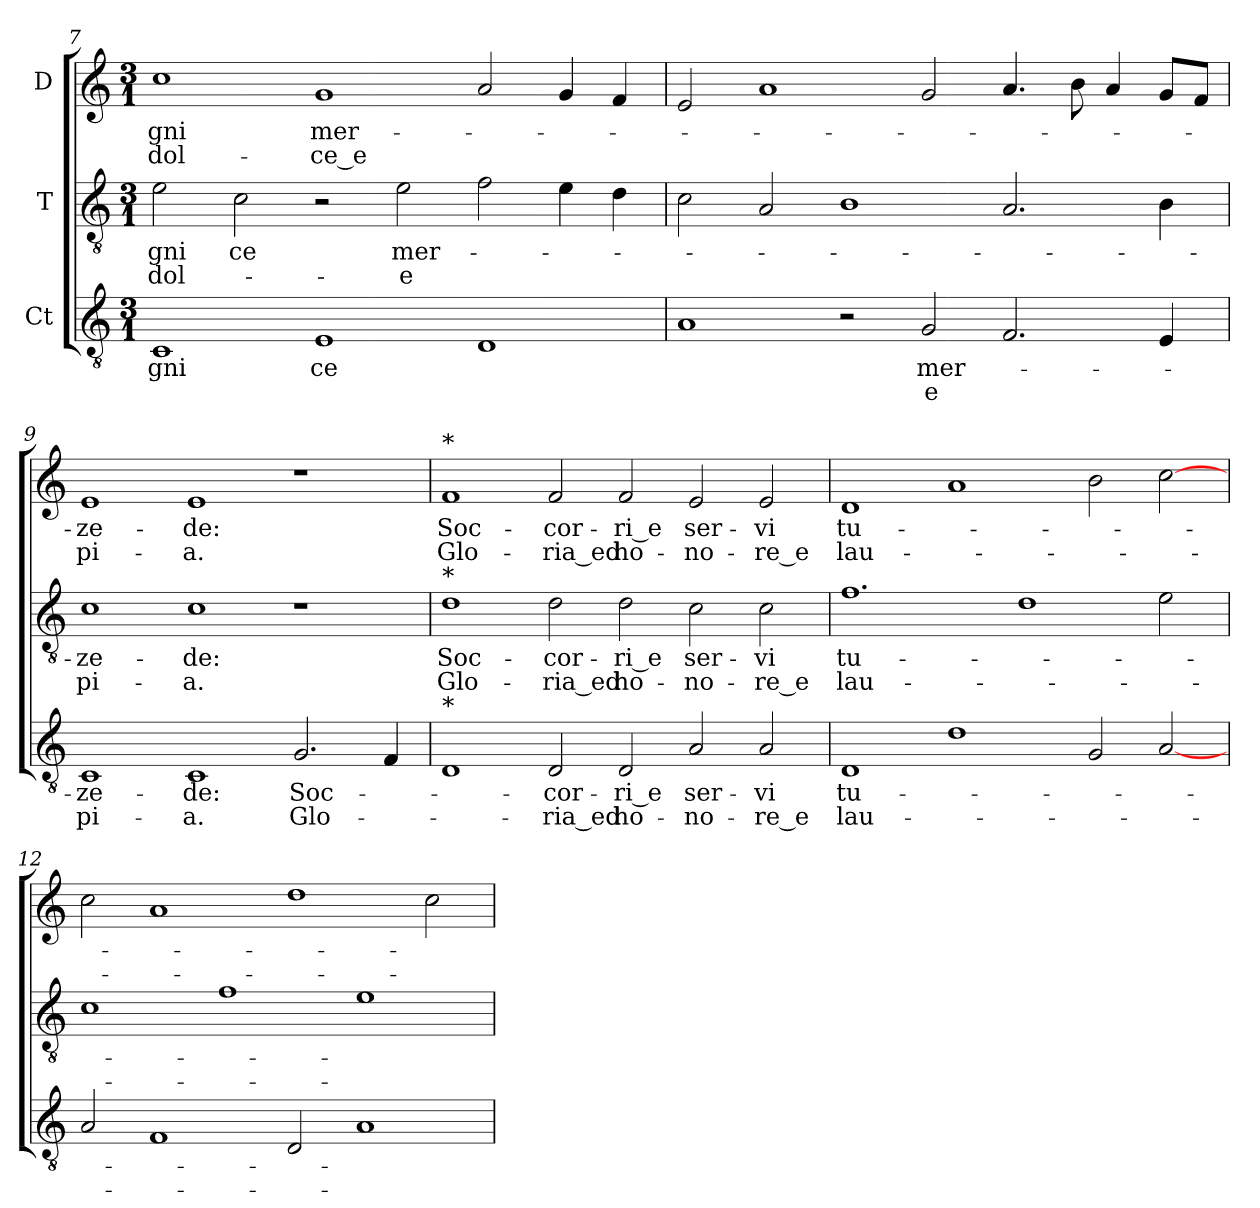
**kern	**text	**text	**kern	**text	**text	**kern	**text	**text
*part3	*part3	*part3	*part2	*part2	*part2	*part1	*part1	*part1
*staff3	*staff3	*staff3	*staff2	*staff2	*staff2	*staff1	*staff1	*staff1
*I"Ct	*	*	*I"T	*	*	*I"D	*	*
*clefGv2	*	*	*clefGv2	*	*	*clefG2	*	*
*ITrd7c12	*	*	*ITrd7c12	*	*	*	*	*
*k[]	*	*	*k[]	*	*	*k[]	*	*
*C:	*	*	*C:	*	*	*C:	*	*
*M3/1	*	*	*M3/1	*	*	*M3/1	*	*
=7	=7	=7	=7	=7	=7	=7	=7	=7
!	!LO:LY:b:color=#000000	!	!	!	!	!	!	!
!	!	!	!	!LO:LY:b:color=#000000	!LO:LY:b:color=#000000	!	!	!
!	!	!	!	!	!	!	!LO:LY:b:color=#000000	!LO:LY:b:color=#000000
1CCi/	-gni	.	2Ei\	-gni	dol-	1cci\	-gni	dol-
!	!	!	!	!LO:LY:b:color=#000000	!	!	!	!
.	.	.	2Ci\	-ce	.	.	.	.
!	!LO:LY:b:color=#000000	!	!	!	!	!	!	!
!	!	!	!	!	!	!	!LO:LY:b:color=#000000	!LO:LY:b:color=#000000
1EEi/	-ce	.	2r	.	.	1gi/	mer-	-ce_e
!	!	!	!	!LO:LY:b:color=#000000	!LO:LY:b:color=#000000	!	!	!
.	.	.	2Ei\	mer-	e	.	.	.
1DDi/	.	.	2Fi\	.	.	2ai/	.	.
.	.	.	4Ei\	.	.	4gi/	.	.
.	.	.	4Di\	.	.	4fi/	.	.
=8	=8	=8	=8	=8	=8	=8	=8	=8
1AAi/	.	.	2Ci\	.	.	2ei/	.	.
.	.	.	2AAi/	.	.	1ai/	.	.
2r	.	.	1BBi/	.	.	.	.	.
!	!LO:LY:b:color=#000000	!LO:LY:b:color=#000000	!	!	!	!	!	!
2GGi/	mer-	e	.	.	.	2gi/	.	.
2.FFi/	.	.	2.AAi/	.	.	4.ai/	.	.
.	.	.	.	.	.	8bi\	.	.
.	.	.	.	.	.	4ai/	.	.
4EEi/	.	.	4BBi\	.	.	8gi/L	.	.
.	.	.	.	.	.	8fi/J	.	.
!!LO:LB:g=z
=9	=9	=9	=9	=9	=9	=9	=9	=9
!	!LO:LY:b:color=#000000	!LO:LY:b:color=#000000	!	!	!	!	!	!
!	!	!	!	!LO:LY:b:color=#000000	!LO:LY:b:color=#000000	!	!	!
!	!	!	!	!	!	!	!LO:LY:b:color=#000000	!LO:LY:b:color=#000000
1CCi/	-ze-	pi-	1Ci\	-ze-	pi-	1ei/	-ze-	pi-
!	!LO:LY:b:color=#000000	!LO:LY:b:color=#000000	!	!	!	!	!	!
!	!	!	!	!LO:LY:b:color=#000000	!LO:LY:b:color=#000000	!	!	!
!	!	!	!	!	!	!	!LO:LY:b:color=#000000	!LO:LY:b:color=#000000
1CCi/	-de:	-a.	1Ci\	-de:	-a.	1ei/	-de:	-a.
!	!LO:LY:b:color=#000000	!LO:LY:b:color=#000000	!	!	!	!	!	!
2.GGi/	Soc-	Glo-	1r	.	.	1r	.	.
4FFi/	.	.	.	.	.	.	.	.
=10	=10	=10	=10	=10	=10	=10	=10	=10
!	!	!	!	!LO:LY:b:color=#000000	!LO:LY:b:color=#000000	!	!	!
!	!	!	!	!	!	!LO:TX:t=*	!	!
!	!	!	!LO:TX:t=*	!	!	!	!	!
!LO:TX:t=*	!	!	!	!	!	!	!	!
!	!	!	!	!	!	!	!LO:LY:b:color=#000000	!LO:LY:b:color=#000000
1DDi/	.	.	1Di\	Soc-	Glo-	1fi/	Soc-	Glo-
!	!LO:LY:b:color=#000000	!LO:LY:b:color=#000000	!	!	!	!	!	!
!	!	!	!	!LO:LY:b:color=#000000	!LO:LY:b:color=#000000	!	!	!
!	!	!	!	!	!	!	!LO:LY:b:color=#000000	!LO:LY:b:color=#000000
2DDi/	-cor-	-ria_ed	2Di\	-cor-	-ria_ed	2fi/	-cor-	-ria_ed
!	!LO:LY:b:color=#000000	!LO:LY:b:color=#000000	!	!	!	!	!	!
!	!	!	!	!LO:LY:b:color=#000000	!LO:LY:b:color=#000000	!	!	!
!	!	!	!	!	!	!	!LO:LY:b:color=#000000	!LO:LY:b:color=#000000
2DDi/	-ri_e	ho-	2Di\	-ri_e	ho-	2fi/	-ri_e	ho-
!	!LO:LY:b:color=#000000	!LO:LY:b:color=#000000	!	!	!	!	!	!
!	!	!	!	!LO:LY:b:color=#000000	!LO:LY:b:color=#000000	!	!	!
!	!	!	!	!	!	!	!LO:LY:b:color=#000000	!LO:LY:b:color=#000000
2AAi/	ser-	-no-	2Ci\	ser-	-no-	2ei/	ser-	-no-
!	!LO:LY:b:color=#000000	!LO:LY:b:color=#000000	!	!	!	!	!	!
!	!	!	!	!LO:LY:b:color=#000000	!LO:LY:b:color=#000000	!	!	!
!	!	!	!	!	!	!	!LO:LY:b:color=#000000	!LO:LY:b:color=#000000
2AAi/	-vi	-re_e	2Ci\	-vi	-re_e	2ei/	-vi	-re_e
=11	=11	=11	=11	=11	=11	=11	=11	=11
!	!LO:LY:b:color=#000000	!LO:LY:b:color=#000000	!	!	!	!	!	!
!	!	!	!	!LO:LY:b:color=#000000	!LO:LY:b:color=#000000	!	!	!
!	!	!	!	!	!	!	!LO:LY:b:color=#000000	!LO:LY:b:color=#000000
1DDi/	tu-	lau-	1.Fi\	tu-	lau-	1di/	tu-	lau-
1Di\	.	.	.	.	.	1ai/	.	.
.	.	.	1Di\	.	.	.	.	.
2GGi/	.	.	.	.	.	2bi\	.	.
[2AAi/	.	.	2Ei\	.	.	[2cci\	.	.
=12	=12	=12	=12	=12	=12	=12	=12	=12
2AAi/	.	.	1Ci\	.	.	2cci\	.	.
1FFi/	.	.	.	.	.	1ai/	.	.
.	.	.	1Fi\	.	.	.	.	.
2DDi/	.	.	.	.	.	1ddi\	.	.
1AAi/	.	.	1Ei\	.	.	.	.	.
.	.	.	.	.	.	2cci\	.	.
=	=	=	=	=	=	=	=	=
*-	*-	*-	*-	*-	*-	*-	*-	*-
